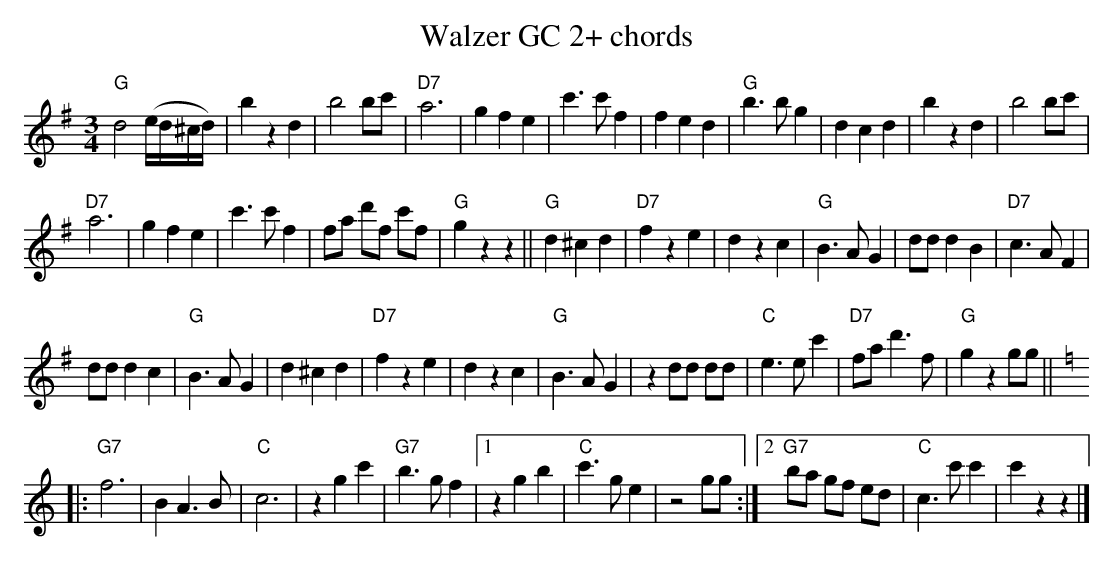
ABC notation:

X:1
T:Walzer GC 2+ chords
M:3/4
L:1/4
K:G %%MIDI gchordon
"G"d2 (e/4d/4^c/4d/4) | bzd | b2b/2c'/2 | "D7"a3 | gfe | c'>c'f | fed | "G"b>bg | dcd | bzd | b2b/2c'/2 |
"D7"a3 | gfe | c'>c'f | f/2a/2 d'/2f/2 c'/2f/2 | "G"gzz || "G"d^cd | "D7"fze | dzc | "G"B>AG | d/2d/2dB | "D7"c>AF |
d/2d/2dc | "G"B>AG | d^cd | "D7"fze | dzc | "G"B>AG | zd/2d/2 d/2d/2 | "C"e>ec' | "D7"f/2a/2d'>f | "G"gzg/2g/2 ||[K:C]
|: "G7"f3 | BA>B | "C"c3 | zgc' | "G7"b>gf |1 zgb | "C"c'>ge | z2g/2g/2 :|2 "G7"b/2a/2 g/2f/2 e/2d/2 | "C"c>c'c' | c'zz |]
